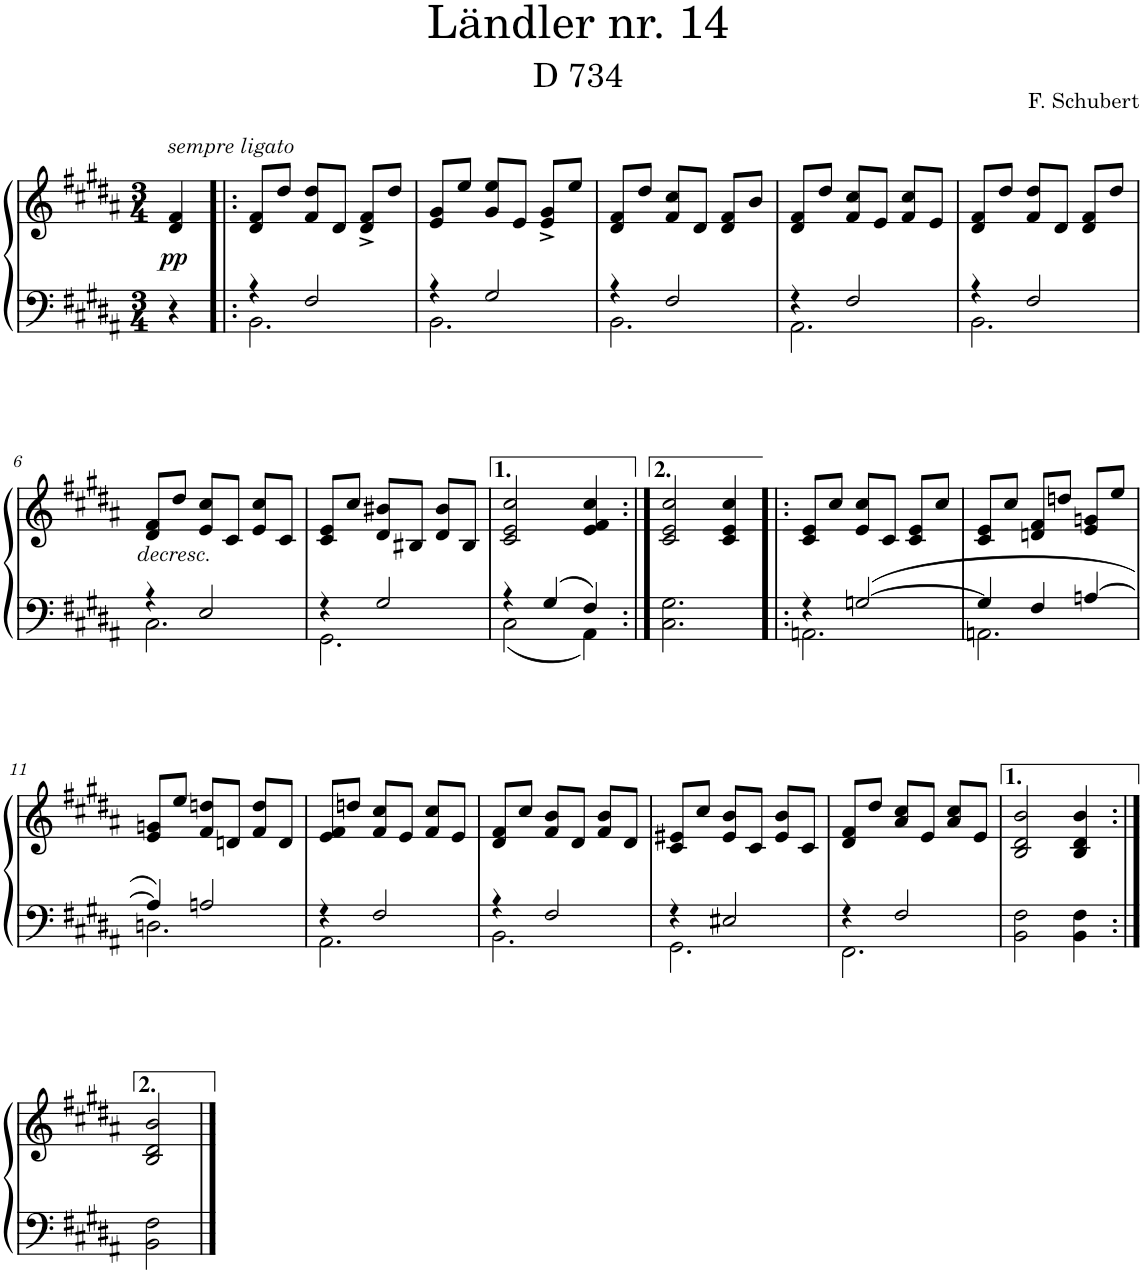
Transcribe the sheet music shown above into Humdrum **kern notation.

**kern	**kern	**dynam
*part1	*part1	*part1
*staff2	*staff1	*staff1/2
*I"Piano	*	*
*I'Pno.	*	*
*clefF4	*clefG2	*
*k[f#c#g#d#a#]	*k[f#c#g#d#a#]	*
*M3/4	*M3/4	*
=	=	=
!	!LO:TX:a:i:t=sempre ligato	!
!	!	!LO:DY:b
4r	4d#/ 4f#/	pp
=1!|:	=1!|:	=1!|:
*^	*	*
4r	2.BB\	8d#/ 8f#/L	.
.	.	8dd#/J	.
2F#/	.	8f#/ 8dd#/L	.
.	.	8d#/J	.
.	.	8d#/^ 8f#/^L	.
.	.	8dd#/J	.
=2	=2	=2	=2
4r	2.BB\	8e/ 8g#/L	.
.	.	8ee/J	.
2G#/	.	8g#/ 8ee/L	.
.	.	8e/J	.
.	.	8e/^ 8g#/^L	.
.	.	8ee/J	.
=3	=3	=3	=3
4r	2.BB\	8d#/ 8f#/L	.
.	.	8dd#/J	.
2F#/	.	8f#/ 8cc#/L	.
.	.	8d#/J	.
.	.	8d#/ 8f#/L	.
.	.	8b/J	.
=4	=4	=4	=4
4r	2.AA#\	8d#/ 8f#/L	.
.	.	8dd#/J	.
2F#/	.	8f#/ 8cc#/L	.
.	.	8e/J	.
.	.	8f#/ 8cc#/L	.
.	.	8e/J	.
=5	=5	=5	=5
4r	2.BB\	8d#/ 8f#/L	.
.	.	8dd#/J	.
2F#/	.	8f#/ 8dd#/L	.
.	.	8d#/J	.
.	.	8d#/ 8f#/L	.
.	.	8dd#/J	.
!!LO:LB:g=z
=6	=6	=6	=6
!	!	!LO:TX:b:i:t=decresc.	!
4r	2.C#\	8d#/ 8f#/L	.
.	.	8dd#/J	.
2E/	.	8e/ 8cc#/L	.
.	.	8c#/J	.
.	.	8e/ 8cc#/L	.
.	.	8c#/J	.
=7	=7	=7	=7
4r	2.GG#\	8c#/ 8e/L	.
.	.	8cc#/J	.
2G#/	.	8d#/ 8b#X/L	.
.	.	8B#X/J	.
.	.	8d#/ 8b#/L	.
.	.	8B#/J	.
=8	=8	=8	=8
4r	2C#\	2c#/ 2e/ 2cc#/	.
4G#/	.	.	.
4F#/	4AA#\	4e/ 4f#/ 4cc#/	.
*v	*v	*	*
=8X1:|!	=8X1:|!	=8X1:|!
2.C#\ 2.G#\	2c#/ 2e/ 2cc#/	.
.	4c#/ 4e/ 4cc#/	.
=9!|:	=9!|:	=9!|:
*^	*	*
4r	2.AAn\	8c#/ 8e/L	.
.	.	8cc#/J	.
[2Gn/	.	8e/ 8cc#/L	.
.	.	8c#/J	.
.	.	8c#/ 8e/L	.
.	.	8cc#/J	.
=10	=10	=10	=10
4G/]	2.AAn\	8c#/ 8e/L	.
.	.	8cc#/J	.
4F#/	.	8dn/ 8f#/L	.
.	.	8ddn/J	.
[4An/	.	8e/ 8gn/L	.
.	.	8ee/J	.
!!LO:LB:g=z
=11	=11	=11	=11
4A/]	2.Dn\	8e/ 8gn/L	.
.	.	8ee/J	.
2An/	.	8f#/ 8ddn/L	.
.	.	8dn/J	.
.	.	8f#/ 8dd/L	.
.	.	8d/J	.
=12	=12	=12	=12
4r	2.AA#\	8e/ 8f#/L	.
.	.	8ddn/J	.
2F#/	.	8f#/ 8cc#/L	.
.	.	8e/J	.
.	.	8f#/ 8cc#/L	.
.	.	8e/J	.
=13	=13	=13	=13
4r	2.BB\	8d#/ 8f#/L	.
.	.	8cc#/J	.
2F#/	.	8f#/ 8b/L	.
.	.	8d#/J	.
.	.	8f#/ 8b/L	.
.	.	8d#/J	.
=14	=14	=14	=14
4r	2.GG#\	8c#/ 8e#X/L	.
.	.	8cc#/J	.
2E#X/	.	8e#/ 8b/L	.
.	.	8c#/J	.
.	.	8e#/ 8b/L	.
.	.	8c#/J	.
=15	=15	=15	=15
4r	2.FF#\	8d#/ 8f#/L	.
.	.	8dd#/J	.
2F#/	.	8a#/ 8cc#/L	.
.	.	8e/J	.
.	.	8a#/ 8cc#/L	.
.	.	8e/J	.
*v	*v	*	*
=16	=16	=16
2BB\ 2F#\	2B/ 2d#/ 2b/	.
4BB\ 4F#\	4B/ 4d#/ 4b/	.
!!LO:LB:g=z
=16X2:|!	=16X2:|!	=16X2:|!
2BB\ 2F#\	2B/ 2d#/ 2b/	.
==	==	==
*-	*-	*-
